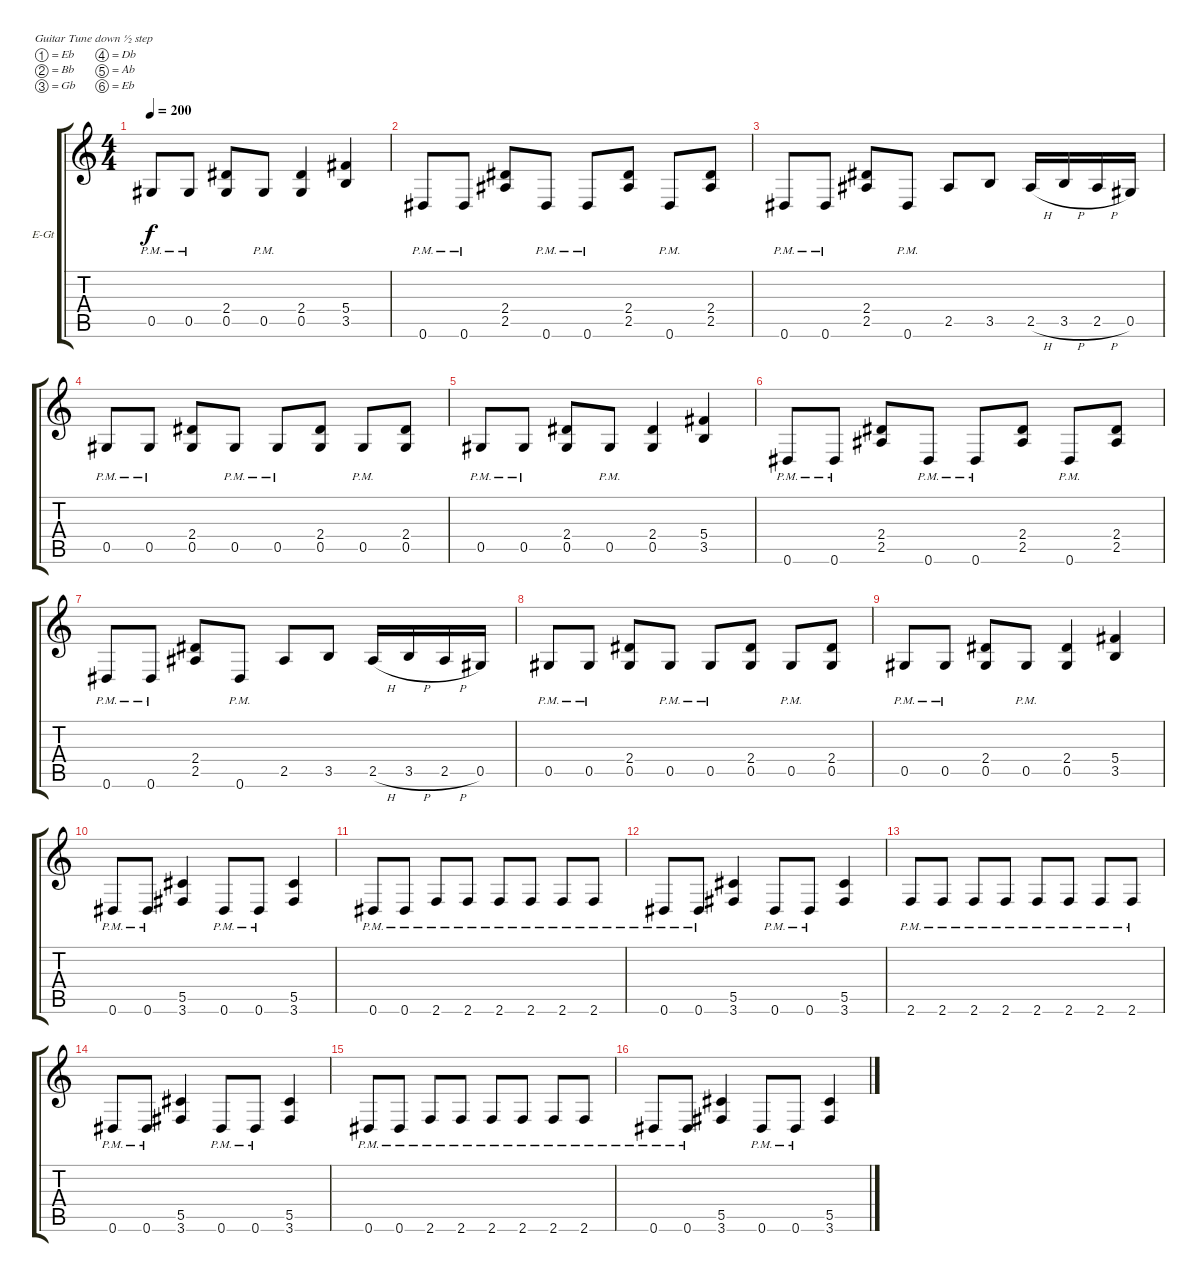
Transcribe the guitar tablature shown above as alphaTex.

\bracketExtendMode groupsimilarinstruments
\firstSystemTrackNameOrientation horizontal
\otherSystemsTrackNameOrientation horizontal
\track ("Matthew Tuck" "E-Gt") {instrument distortionguitar}
\staff {score tabs}
\tuning (Eb4 Bb3 Gb3 Db3 Ab2 Eb2)
\ts (4 4)
\tempo 200
\clef g2
\ks c
0.5{pm}.8{dy f} 0.5{pm}.8 (2.4 0.5).8 0.5{pm}.8 (0.5 2.4).4 (3.5 5.4).4 |
0.6{pm}.8 0.6{pm}.8 (2.4 2.5).8 0.6{pm}.8 0.6{pm}.8 (2.4 2.5).8 0.6{pm}.8 (2.4 2.5).8 |
0.6{pm}.8 0.6{pm}.8 (2.4 2.5).8 0.6{pm}.8 2.5.8 3.5.8 2.5{h}.16 3.5{h}.16 2.5{h}.16 0.5.16 |
0.5{pm}.8 0.5{pm}.8 (2.4 0.5).8 0.5{pm}.8 0.5{pm}.8 (2.4 0.5).8 0.5{pm}.8 (2.4 0.5).8 |
0.5{pm}.8 0.5{pm}.8 (2.4 0.5).8 0.5{pm}.8 (0.5 2.4).4 (3.5 5.4).4 |
0.6{pm}.8 0.6{pm}.8 (2.4 2.5).8 0.6{pm}.8 0.6{pm}.8 (2.4 2.5).8 0.6{pm}.8 (2.4 2.5).8 |
0.6{pm}.8 0.6{pm}.8 (2.4 2.5).8 0.6{pm}.8 2.5.8 3.5.8 2.5{h}.16 3.5{h}.16 2.5{h}.16 0.5.16 |
0.5{pm}.8 0.5{pm}.8 (2.4 0.5).8 0.5{pm}.8 0.5{pm}.8 (2.4 0.5).8 0.5{pm}.8 (2.4 0.5).8 |
0.5{pm}.8 0.5{pm}.8 (2.4 0.5).8 0.5{pm}.8 (0.5 2.4).4 (3.5 5.4).4 |
0.6{pm}.8 0.6{pm}.8 (5.5 3.6).4 0.6{pm}.8 0.6{pm}.8 (5.5 3.6).4 |
0.6{pm}.8 0.6{pm}.8 2.6{pm}.8 2.6{pm}.8 2.6{pm}.8 2.6{pm}.8 2.6{pm}.8 2.6{pm}.8 |
0.6{pm}.8 0.6{pm}.8 (5.5 3.6).4 0.6{pm}.8 0.6{pm}.8 (5.5 3.6).4 |
2.6{pm}.8 2.6{pm}.8 2.6{pm}.8 2.6{pm}.8 2.6{pm}.8 2.6{pm}.8 2.6{pm}.8 2.6{pm}.8 |
0.6{pm}.8 0.6{pm}.8 (5.5 3.6).4 0.6{pm}.8 0.6{pm}.8 (5.5 3.6).4 |
0.6{pm}.8 0.6{pm}.8 2.6{pm}.8 2.6{pm}.8 2.6{pm}.8 2.6{pm}.8 2.6{pm}.8 2.6{pm}.8 |
0.6{pm}.8 0.6{pm}.8 (5.5 3.6).4 0.6{pm}.8 0.6{pm}.8 (5.5 3.6).4
